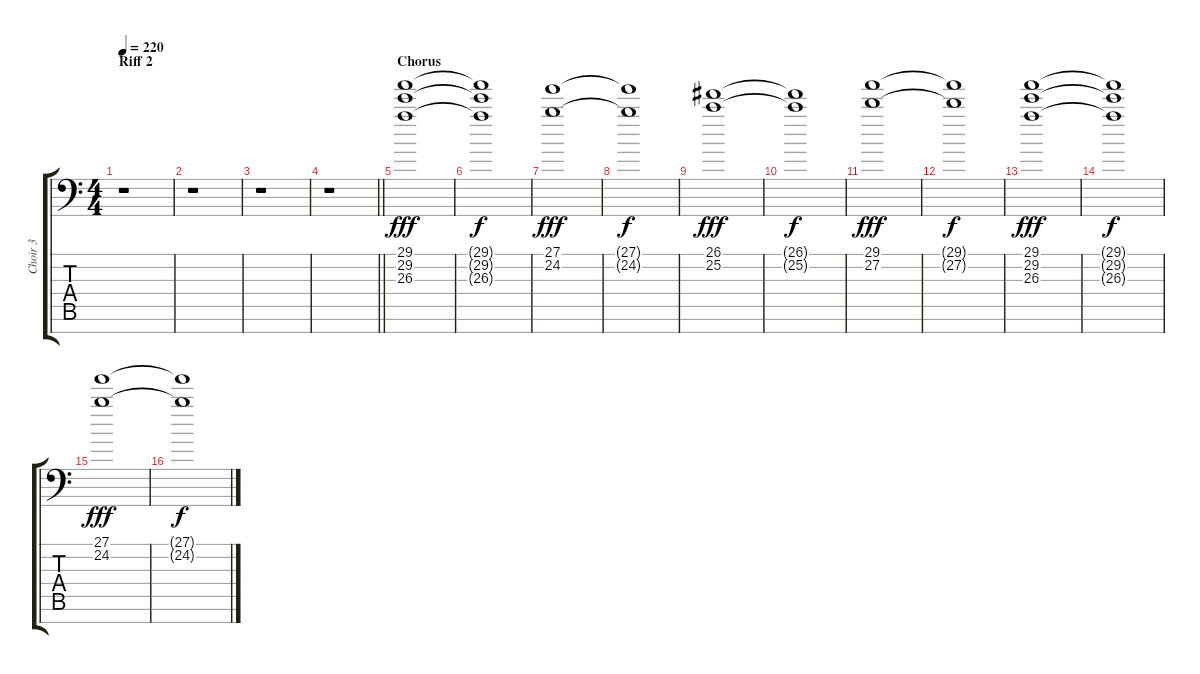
\track ("Choir 3" "Choir 3") {instrument choiraahs}
\staff {score tabs}
\tuning (E4 B3 G3 D3 A2 E2 C-1) {hide}
\ts (4 4)
\section ("" "Riff 2")
\tempo 220
\clef f4
\ks c
r.1{dy f} |
r.1 |
r.1 |
\barLineRight lightlight
r.1 |
\section ("" "Chorus")
(29.1 29.2 26.3).1{dy fff} |
(29.1{t} 29.2{t} 26.3{t}).1{dy f} |
(27.1 24.2).1{dy fff} |
(27.1{t} 24.2{t}).1{dy f} |
(26.1 25.2).1{dy fff} |
(26.1{t} 25.2{t}).1{dy f} |
(29.1 27.2).1{dy fff} |
(29.1{t} 27.2{t}).1{dy f} |
(29.1 29.2 26.3).1{dy fff} |
(29.1{t} 29.2{t} 26.3{t}).1{dy f} |
(27.1 24.2).1{dy fff} |
(27.1{t} 24.2{t}).1{dy f}
